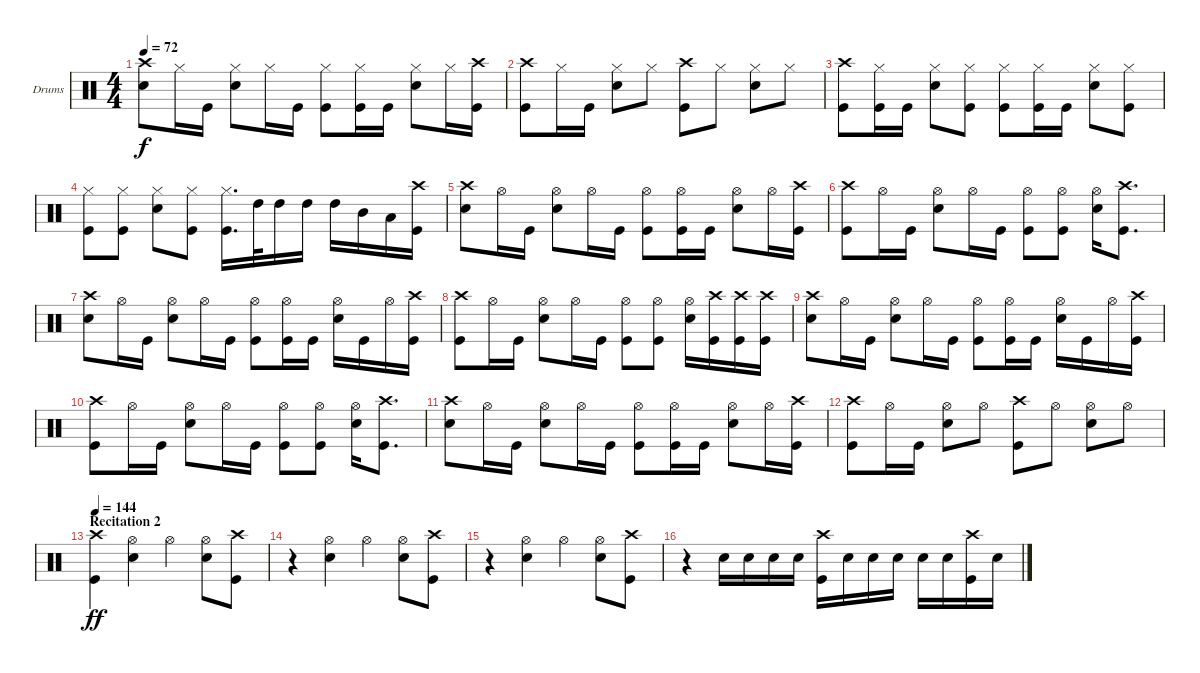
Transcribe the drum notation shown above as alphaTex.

\bracketExtendMode groupsimilarinstruments
\firstSystemTrackNameOrientation horizontal
\otherSystemsTrackNameOrientation horizontal
\track ("Drumkit" "Drums") {multiBarRest instrument percussion}
\staff {score}
\articulation defaults
\ts (4 4)
\tempo 72
\clef neutral
\ks c
("Crash high (hit)" "Snare (hit) 2").8{dy f} "Hi-Hat (closed)".16 "Kick (hit)".16 ("Hi-Hat (closed)" "Snare (hit) 2").8 "Hi-Hat (closed)".16 "Kick (hit)".16 ("Hi-Hat (closed)" "Kick (hit)").8 ("Hi-Hat (closed)" "Kick (hit)").16 "Kick (hit)".16 ("Hi-Hat (closed)" "Snare (hit) 2").8 "Hi-Hat (closed)".16 ("Crash high (hit)" "Kick (hit)").16 |
("Crash high (hit)" "Kick (hit)").8 "Hi-Hat (closed)".16 "Kick (hit)".16 ("Hi-Hat (closed)" "Snare (hit) 2").8 "Hi-Hat (closed)".8 ("Crash high (hit)" "Kick (hit)").8 "Hi-Hat (closed)".8 ("Hi-Hat (closed)" "Snare (hit) 2").8 "Hi-Hat (closed)".8 |
("Crash high (hit)" "Kick (hit)").8 ("Hi-Hat (closed)" "Kick (hit)").16 "Kick (hit)".16 ("Hi-Hat (closed)" "Snare (hit) 2").8 ("Hi-Hat (closed)" "Kick (hit)").8 ("Hi-Hat (closed)" "Kick (hit)").8 ("Hi-Hat (closed)" "Kick (hit)").16 "Kick (hit)".16 ("Hi-Hat (closed)" "Snare (hit) 2").8 ("Hi-Hat (closed)" "Kick (hit)").8 |
("Hi-Hat (closed)" "Kick (hit)").8 ("Hi-Hat (closed)" "Kick (hit)").8 ("Hi-Hat (closed)" "Snare (hit) 2").8 ("Hi-Hat (closed)" "Kick (hit)").8 ("Hi-Hat (closed)" "Kick (hit)").16{d} "High Tom (hit)".32 "High Tom (hit)".16 "High Tom (hit)".16 "High Tom (hit)".16 "Mid Tom (hit)".16 "Low Tom (hit)".16 ("Crash high (hit)" "Kick (hit)").16 |
("Crash high (hit)" "Snare (hit) 2").8 "Hi-Hat (open)".16 "Kick (hit)".16 ("Hi-Hat (open)" "Snare (hit) 2").8 "Hi-Hat (open)".16 "Kick (hit)".16 ("Hi-Hat (open)" "Kick (hit)").8 ("Hi-Hat (open)" "Kick (hit)").16 "Kick (hit)".16 ("Hi-Hat (open)" "Snare (hit) 2").8 "Hi-Hat (open)".16 ("Crash high (hit)" "Kick (hit)").16 |
("Crash high (hit)" "Kick (hit)").8 "Hi-Hat (open)".16 "Kick (hit)".16 ("Hi-Hat (open)" "Snare (hit) 2").8 "Hi-Hat (open)".16 "Kick (hit)".16 ("Hi-Hat (open)" "Kick (hit)").8 ("Hi-Hat (open)" "Kick (hit)").8 ("Hi-Hat (open)" "Snare (hit) 2").16 ("Crash high (hit)" "Kick (hit)").8{d} |
("Crash high (hit)" "Snare (hit) 2").8 "Hi-Hat (open)".16 "Kick (hit)".16 ("Hi-Hat (open)" "Snare (hit) 2").8 "Hi-Hat (open)".16 "Kick (hit)".16 ("Hi-Hat (open)" "Kick (hit)").8 ("Hi-Hat (open)" "Kick (hit)").16 "Kick (hit)".16 ("Hi-Hat (open)" "Snare (hit) 2").16 "Kick (hit)".16 "Hi-Hat (open)".16 ("Crash high (hit)" "Kick (hit)").16 |
("Crash high (hit)" "Kick (hit)").8 "Hi-Hat (open)".16 "Kick (hit)".16 ("Hi-Hat (open)" "Snare (hit) 2").8 "Hi-Hat (open)".16 "Kick (hit)".16 ("Hi-Hat (open)" "Kick (hit)").8 ("Hi-Hat (open)" "Kick (hit)").8 ("Hi-Hat (open)" "Snare (hit) 2").16 ("Crash high (hit)" "Kick (hit)").16 ("Crash high (hit)" "Kick (hit)").16 ("Crash high (hit)" "Kick (hit)").16 |
("Crash high (hit)" "Snare (hit) 2").8 "Hi-Hat (open)".16 "Kick (hit)".16 ("Hi-Hat (open)" "Snare (hit) 2").8 "Hi-Hat (open)".16 "Kick (hit)".16 ("Hi-Hat (open)" "Kick (hit)").8 ("Hi-Hat (open)" "Kick (hit)").16 "Kick (hit)".16 ("Hi-Hat (open)" "Snare (hit) 2").16 "Kick (hit)".16 "Hi-Hat (open)".16 ("Crash high (hit)" "Kick (hit)").16 |
("Crash high (hit)" "Kick (hit)").8 "Hi-Hat (open)".16 "Kick (hit)".16 ("Hi-Hat (open)" "Snare (hit) 2").8 "Hi-Hat (open)".16 "Kick (hit)".16 ("Hi-Hat (open)" "Kick (hit)").8 ("Hi-Hat (open)" "Kick (hit)").8 ("Hi-Hat (open)" "Snare (hit) 2").16 ("Crash high (hit)" "Kick (hit)").8{d} |
("Crash high (hit)" "Snare (hit) 2").8 "Hi-Hat (open)".16 "Kick (hit)".16 ("Hi-Hat (open)" "Snare (hit) 2").8 "Hi-Hat (open)".16 "Kick (hit)".16 ("Hi-Hat (open)" "Kick (hit)").8 ("Hi-Hat (open)" "Kick (hit)").16 "Kick (hit)".16 ("Hi-Hat (open)" "Snare (hit) 2").8 "Hi-Hat (open)".16 ("Crash high (hit)" "Kick (hit)").16 |
("Crash high (hit)" "Kick (hit)").8 "Hi-Hat (open)".16 "Kick (hit)".16 ("Hi-Hat (open)" "Snare (hit) 2").8 "Hi-Hat (open)".8 ("Crash high (hit)" "Kick (hit)").8 "Hi-Hat (open)".8 ("Hi-Hat (open)" "Snare (hit) 2").8 "Hi-Hat (open)".8 |
\section ("" "Recitation 2")
\tempo 144
("Crash high (hit)" "Kick (hit)").4{dy ff} ("Hi-Hat (open)" "Snare (hit) 2").4 "Hi-Hat (open)".4 ("Hi-Hat (open)" "Snare (hit) 2").8 ("Crash high (hit)" "Kick (hit)").8 |
r.4 ("Hi-Hat (open)" "Snare (hit) 2").4 "Hi-Hat (open)".4 ("Hi-Hat (open)" "Snare (hit) 2").8 ("Crash high (hit)" "Kick (hit)").8 |
r.4 ("Hi-Hat (open)" "Snare (hit) 2").4 "Hi-Hat (open)".4 ("Hi-Hat (open)" "Snare (hit) 2").8 ("Crash high (hit)" "Kick (hit)").8 |
r.4 "Snare (hit) 2".16 "Snare (hit) 2".16 "Snare (hit) 2".16 "Snare (hit) 2".16 ("Crash high (hit)" "Kick (hit)").16 "Snare (hit) 2".16 "Snare (hit) 2".16 "Snare (hit) 2".16 "Snare (hit) 2".16 "Snare (hit) 2".16 ("Crash high (hit)" "Kick (hit)").16 "Snare (hit) 2".16
